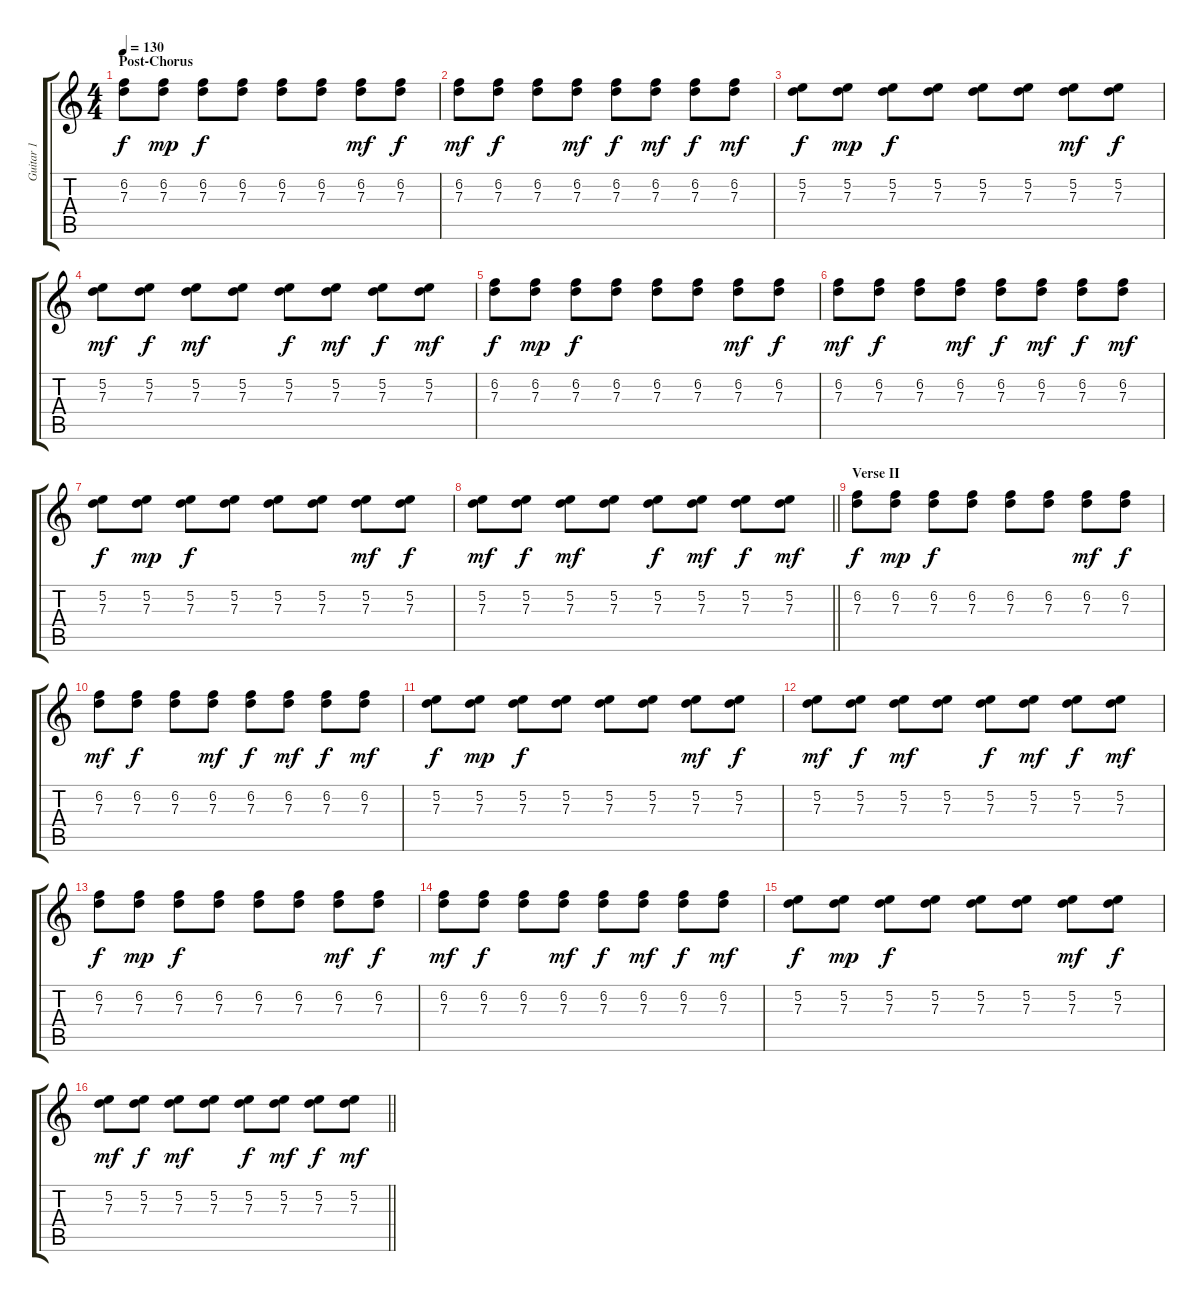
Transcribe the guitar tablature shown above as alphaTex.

\track ("Guitar 1" "Guitar 1") {instrument distortionguitar}
\staff {score tabs}
\tuning (E4 B3 G3 D3 A2 D2) {hide}
\ts (4 4)
\section ("" "Post-Chorus")
\tempo 130
\clef g2
\ks c
(6.2 7.3).8{dy f} (6.2 7.3).8{dy mp} (6.2 7.3).8{dy f} (6.2 7.3).8 (6.2 7.3).8 (6.2 7.3).8 (6.2 7.3).8{dy mf} (6.2 7.3).8{dy f} |
(6.2 7.3).8{dy mf} (6.2 7.3).8{dy f} (6.2 7.3).8 (6.2 7.3).8{dy mf} (6.2 7.3).8{dy f} (6.2 7.3).8{dy mf} (6.2 7.3).8{dy f} (6.2 7.3).8{dy mf} |
(5.2 7.3).8{dy f} (5.2 7.3).8{dy mp} (5.2 7.3).8{dy f} (5.2 7.3).8 (5.2 7.3).8 (5.2 7.3).8 (5.2 7.3).8{dy mf} (5.2 7.3).8{dy f} |
(5.2 7.3).8{dy mf} (5.2 7.3).8{dy f} (5.2 7.3).8{dy mf} (5.2 7.3).8 (5.2 7.3).8{dy f} (5.2 7.3).8{dy mf} (5.2 7.3).8{dy f} (5.2 7.3).8{dy mf} |
(6.2 7.3).8{dy f} (6.2 7.3).8{dy mp} (6.2 7.3).8{dy f} (6.2 7.3).8 (6.2 7.3).8 (6.2 7.3).8 (6.2 7.3).8{dy mf} (6.2 7.3).8{dy f} |
(6.2 7.3).8{dy mf} (6.2 7.3).8{dy f} (6.2 7.3).8 (6.2 7.3).8{dy mf} (6.2 7.3).8{dy f} (6.2 7.3).8{dy mf} (6.2 7.3).8{dy f} (6.2 7.3).8{dy mf} |
(5.2 7.3).8{dy f} (5.2 7.3).8{dy mp} (5.2 7.3).8{dy f} (5.2 7.3).8 (5.2 7.3).8 (5.2 7.3).8 (5.2 7.3).8{dy mf} (5.2 7.3).8{dy f} |
\barLineRight lightlight
(5.2 7.3).8{dy mf} (5.2 7.3).8{dy f} (5.2 7.3).8{dy mf} (5.2 7.3).8 (5.2 7.3).8{dy f} (5.2 7.3).8{dy mf} (5.2 7.3).8{dy f} (5.2 7.3).8{dy mf} |
\section ("" "Verse II")
(6.2 7.3).8{dy f} (6.2 7.3).8{dy mp} (6.2 7.3).8{dy f} (6.2 7.3).8 (6.2 7.3).8 (6.2 7.3).8 (6.2 7.3).8{dy mf} (6.2 7.3).8{dy f} |
(6.2 7.3).8{dy mf} (6.2 7.3).8{dy f} (6.2 7.3).8 (6.2 7.3).8{dy mf} (6.2 7.3).8{dy f} (6.2 7.3).8{dy mf} (6.2 7.3).8{dy f} (6.2 7.3).8{dy mf} |
(5.2 7.3).8{dy f} (5.2 7.3).8{dy mp} (5.2 7.3).8{dy f} (5.2 7.3).8 (5.2 7.3).8 (5.2 7.3).8 (5.2 7.3).8{dy mf} (5.2 7.3).8{dy f} |
(5.2 7.3).8{dy mf} (5.2 7.3).8{dy f} (5.2 7.3).8{dy mf} (5.2 7.3).8 (5.2 7.3).8{dy f} (5.2 7.3).8{dy mf} (5.2 7.3).8{dy f} (5.2 7.3).8{dy mf} |
(6.2 7.3).8{dy f} (6.2 7.3).8{dy mp} (6.2 7.3).8{dy f} (6.2 7.3).8 (6.2 7.3).8 (6.2 7.3).8 (6.2 7.3).8{dy mf} (6.2 7.3).8{dy f} |
(6.2 7.3).8{dy mf} (6.2 7.3).8{dy f} (6.2 7.3).8 (6.2 7.3).8{dy mf} (6.2 7.3).8{dy f} (6.2 7.3).8{dy mf} (6.2 7.3).8{dy f} (6.2 7.3).8{dy mf} |
(5.2 7.3).8{dy f} (5.2 7.3).8{dy mp} (5.2 7.3).8{dy f} (5.2 7.3).8 (5.2 7.3).8 (5.2 7.3).8 (5.2 7.3).8{dy mf} (5.2 7.3).8{dy f} |
\barLineRight lightlight
(5.2 7.3).8{dy mf} (5.2 7.3).8{dy f} (5.2 7.3).8{dy mf} (5.2 7.3).8 (5.2 7.3).8{dy f} (5.2 7.3).8{dy mf} (5.2 7.3).8{dy f} (5.2 7.3).8{dy mf}
